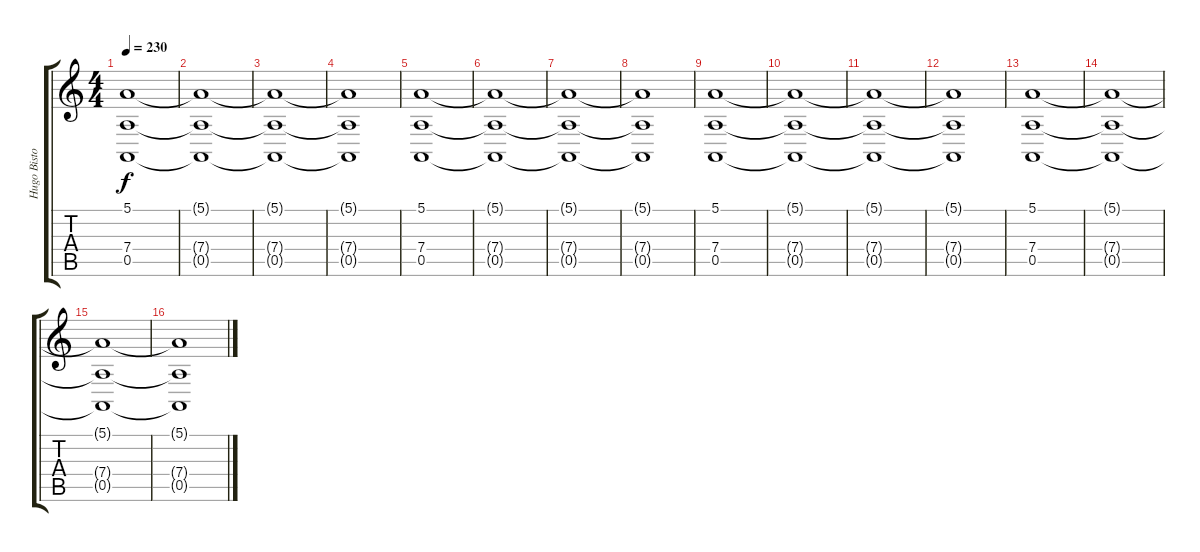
\track ("Hugo Bistolfi" "Hugo Bisto") {instrument synthstrings1}
\staff {score tabs}
\tuning (E4 B3 G3 D3 A2 E2) {hide}
\ts (4 4)
\tempo 230
\clef g2
\ks c
(5.1{t} 7.4{t} 0.5{t}).1{dy f} |
(5.1{t} 7.4{t} 0.5{t}).1 |
(5.1{t} 7.4{t} 0.5{t}).1 |
(5.1{t} 7.4{t} 0.5{t}).1 |
(5.1 7.4 0.5).1 |
(5.1{t} 7.4{t} 0.5{t}).1 |
(5.1{t} 7.4{t} 0.5{t}).1 |
(5.1{t} 7.4{t} 0.5{t}).1 |
(5.1 7.4 0.5).1 |
(5.1{t} 7.4{t} 0.5{t}).1 |
(5.1{t} 7.4{t} 0.5{t}).1 |
(5.1{t} 7.4{t} 0.5{t}).1 |
(5.1 7.4 0.5).1 |
(5.1{t} 7.4{t} 0.5{t}).1 |
(5.1{t} 7.4{t} 0.5{t}).1 |
(5.1{t} 7.4{t} 0.5{t}).1
